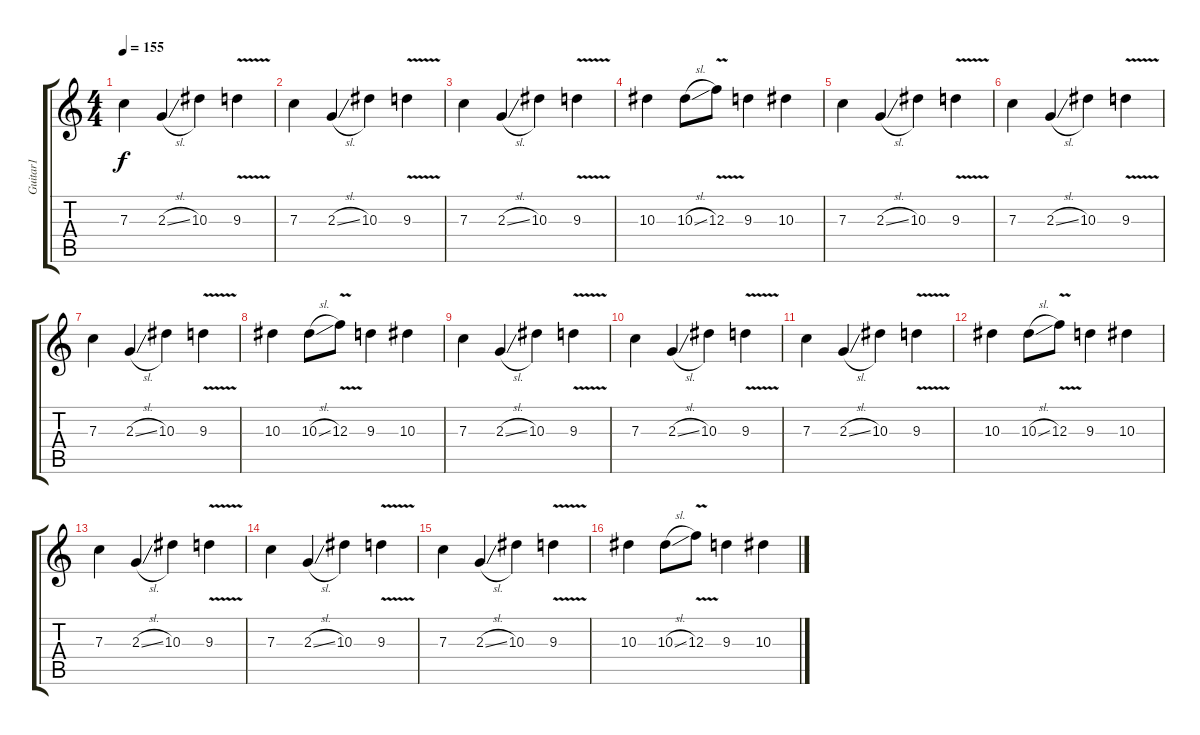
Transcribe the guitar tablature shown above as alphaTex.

\track ("Guitar1" "Guitar1") {instrument distortionguitar}
\staff {score tabs}
\tuning (D4 A3 F3 C3 G2 C2) {hide}
\ts (4 4)
\tempo 155
\clef g2
\ks c
7.3.4{dy f} 2.3{sl}.4 10.3.4 9.3{v}.4 |
7.3.4 2.3{sl}.4 10.3.4 9.3{v}.4 |
7.3.4 2.3{sl}.4 10.3.4 9.3{v}.4 |
10.3.4 10.3{sl}.8 12.3{v}.8 9.3.4 10.3.4 |
7.3.4 2.3{sl}.4 10.3.4 9.3{v}.4 |
7.3.4 2.3{sl}.4 10.3.4 9.3{v}.4 |
7.3.4 2.3{sl}.4 10.3.4 9.3{v}.4 |
10.3.4 10.3{sl}.8 12.3{v}.8 9.3.4 10.3.4 |
7.3.4 2.3{sl}.4 10.3.4 9.3{v}.4 |
7.3.4 2.3{sl}.4 10.3.4 9.3{v}.4 |
7.3.4 2.3{sl}.4 10.3.4 9.3{v}.4 |
10.3.4 10.3{sl}.8 12.3{v}.8 9.3.4 10.3.4 |
7.3.4 2.3{sl}.4 10.3.4 9.3{v}.4 |
7.3.4 2.3{sl}.4 10.3.4 9.3{v}.4 |
7.3.4 2.3{sl}.4 10.3.4 9.3{v}.4 |
10.3.4 10.3{sl}.8 12.3{v}.8 9.3.4 10.3.4
